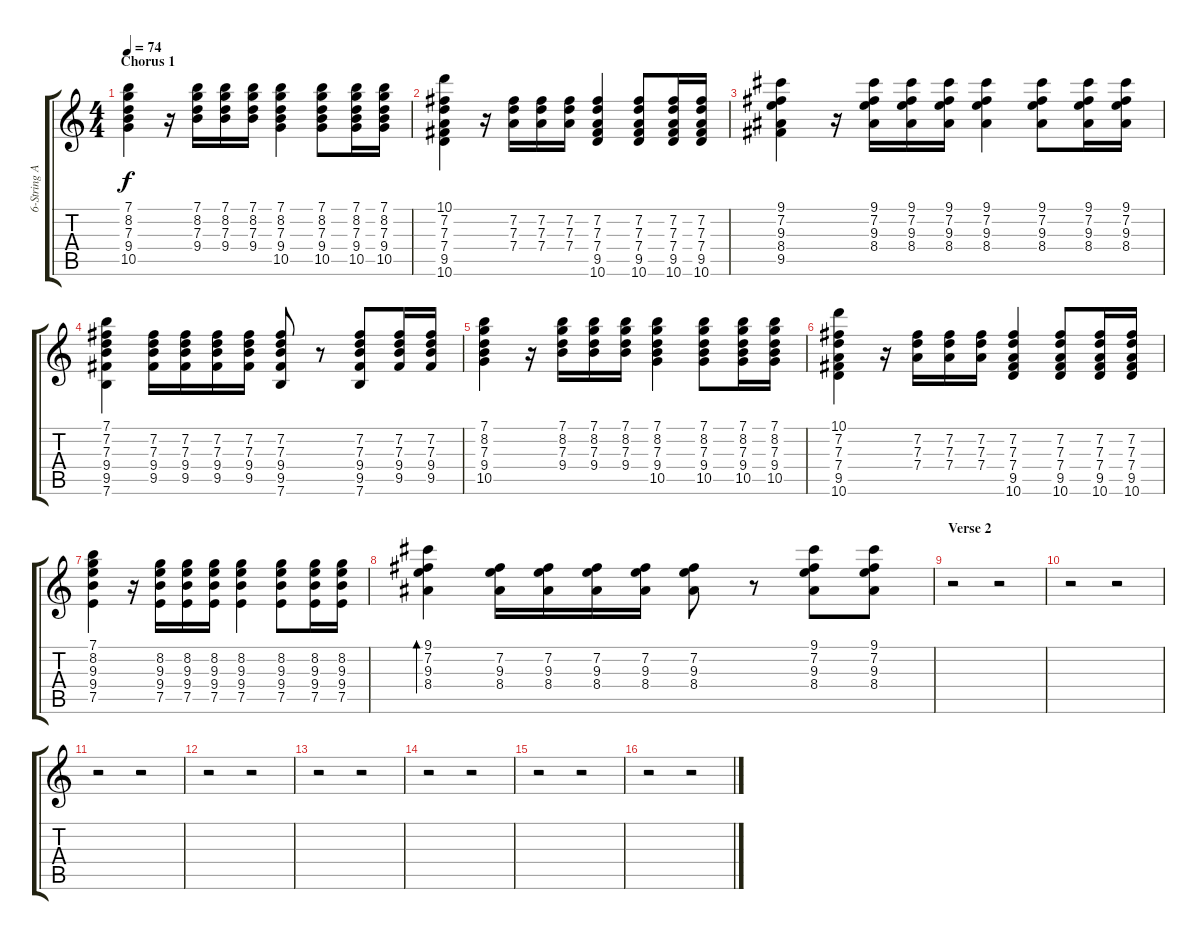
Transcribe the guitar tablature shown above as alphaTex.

\track ("6-String Acoustic" "6-String A") {instrument acousticguitarnylon}
\staff {score tabs}
\tuning (E4 B3 G3 D3 A2 E2) {hide}
\ts (4 4)
\section ("" "Chorus 1")
\tempo 74
\clef g2
\ks c
(7.1 8.2 7.3 9.4 10.5).4{dy f} r.16 (7.1 8.2 7.3 9.4).16 (7.1 8.2 7.3 9.4).16 (7.1 8.2 7.3 9.4).16 (7.1 8.2 7.3 9.4 10.5).4 (7.1 8.2 7.3 9.4 10.5).8 (7.1 8.2 7.3 9.4 10.5).16 (7.1 8.2 7.3 9.4 10.5).16 |
(10.1 7.2 7.3 7.4 9.5 10.6).4 r.16 (7.2 7.3 7.4).16 (7.2 7.3 7.4).16 (7.2 7.3 7.4).16 (7.2 7.3 7.4 9.5 10.6).4 (7.2 7.3 7.4 9.5 10.6).8 (7.2 7.3 7.4 9.5 10.6).16 (7.2 7.3 7.4 9.5 10.6).16 |
(9.1 7.2 9.3 8.4 9.5).4 r.16 (9.1 7.2 9.3 8.4).16 (9.1 7.2 9.3 8.4).16 (9.1 7.2 9.3 8.4).16 (9.1 7.2 9.3 8.4).4 (9.1 7.2 9.3 8.4).8 (9.1 7.2 9.3 8.4).16 (9.1 7.2 9.3 8.4).16 |
(7.1 7.2 7.3 9.4 9.5 7.6).4 (7.2 7.3 9.4 9.5).16 (7.2 7.3 9.4 9.5).16 (7.2 7.3 9.4 9.5).16 (7.2 7.3 9.4 9.5).16 (7.2 7.3 9.4 9.5 7.6).8 r.8 (7.2 7.3 9.4 9.5 7.6).8 (7.2 7.3 9.4 9.5).16 (7.2 7.3 9.4 9.5).16 |
(7.1 8.2 7.3 9.4 10.5).4 r.16 (7.1 8.2 7.3 9.4).16 (7.1 8.2 7.3 9.4).16 (7.1 8.2 7.3 9.4).16 (7.1 8.2 7.3 9.4 10.5).4 (7.1 8.2 7.3 9.4 10.5).8 (7.1 8.2 7.3 9.4 10.5).16 (7.1 8.2 7.3 9.4 10.5).16 |
(10.1 7.2 7.3 7.4 9.5 10.6).4 r.16 (7.2 7.3 7.4).16 (7.2 7.3 7.4).16 (7.2 7.3 7.4).16 (7.2 7.3 7.4 9.5 10.6).4 (7.2 7.3 7.4 9.5 10.6).8 (7.2 7.3 7.4 9.5 10.6).16 (7.2 7.3 7.4 9.5 10.6).16 |
(7.1 8.2 9.3 9.4 7.5).4 r.16 (8.2 9.3 9.4 7.5).16 (8.2 9.3 9.4 7.5).16 (8.2 9.3 9.4 7.5).16 (8.2 9.3 9.4 7.5).4 (8.2 9.3 9.4 7.5).8 (8.2 9.3 9.4 7.5).16 (8.2 9.3 9.4 7.5).16 |
(9.1 7.2 9.3 8.4).4{bd 240} (7.2 9.3 8.4).16 (7.2 9.3 8.4).16 (7.2 9.3 8.4).16 (7.2 9.3 8.4).16 (7.2 9.3 8.4).8 r.8 (9.1 7.2 9.3 8.4).8 (9.1 7.2 9.3 8.4).8 |
\section ("" "Verse 2")
r.2 r.2 |
r.2 r.2 |
r.2 r.2 |
r.2 r.2 |
r.2 r.2 |
r.2 r.2 |
r.2 r.2 |
r.2 r.2
